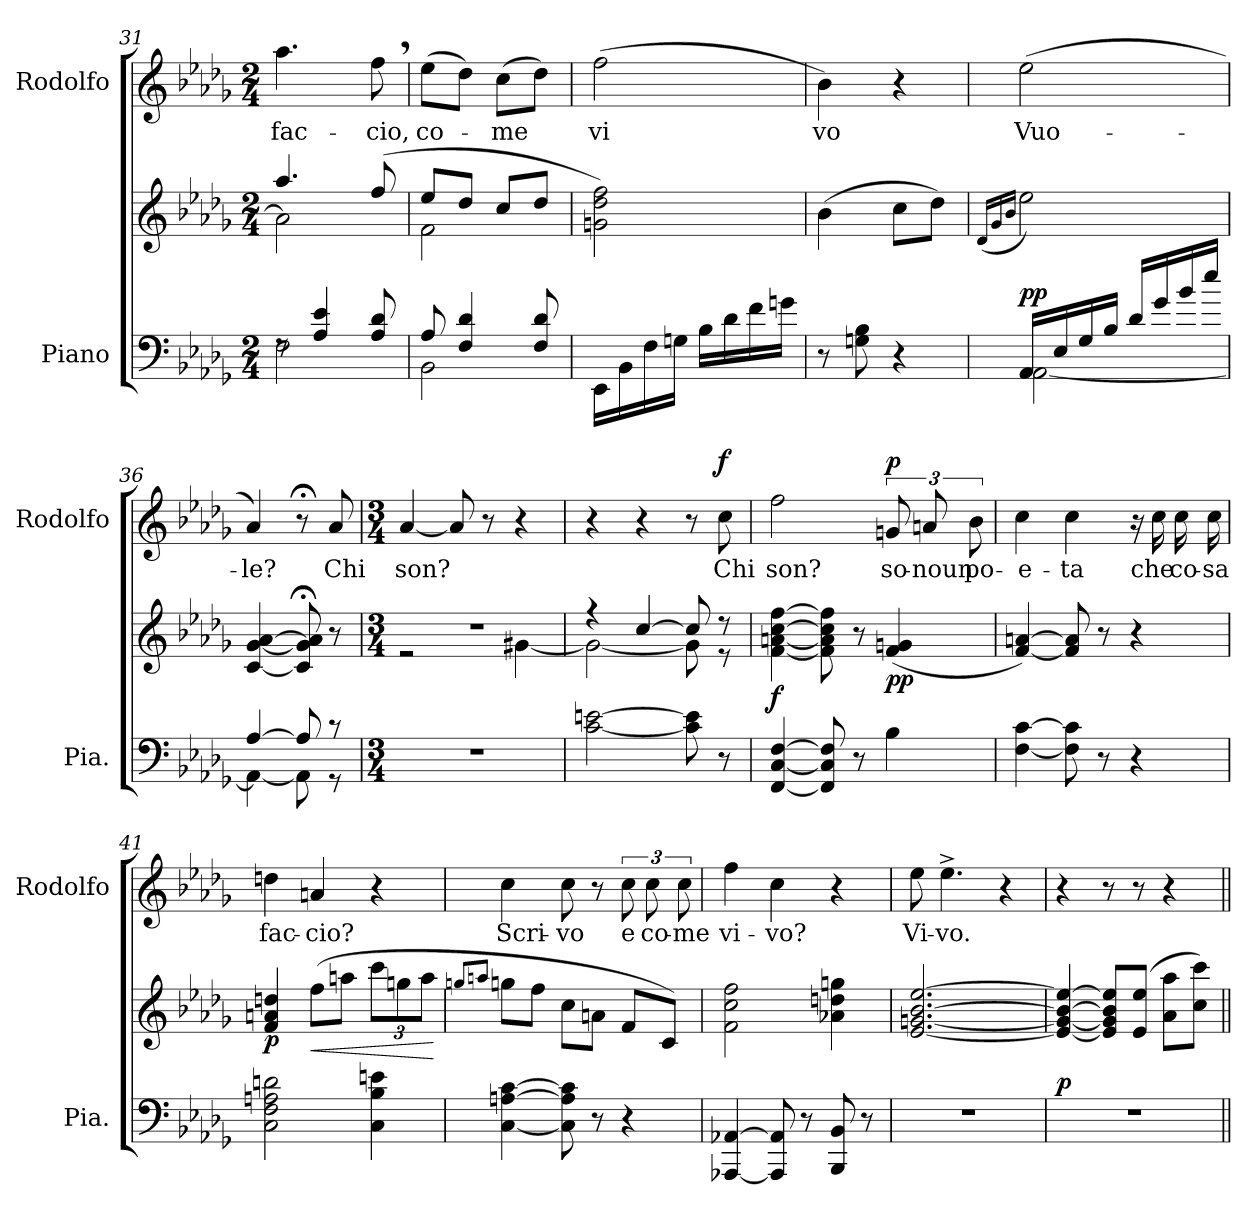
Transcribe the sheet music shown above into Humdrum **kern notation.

**kern	**kern	**dynam	**kern	**text	**dynam
*part2	*part2	*part2	*part1	*part1	*part1
*staff3	*staff2	*staff2/3	*staff1	*staff1	*staff1
*I"Piano	*	*	*I"Rodolfo	*	*
*I'Pia.	*	*	*I'Rodolfo	*	*
*clefF4	*clefG2	*	*clefG2	*	*
*k[b-e-a-d-g-]	*k[b-e-a-d-g-]	*	*k[b-e-a-d-g-]	*	*
*M2/4	*M2/4	*	*M2/4	*	*
=31	=31	=31	=31	=31	=31
*^	*^	*	*	*	*
8rF	2F\	4.aa-/	2a-\]	.	4.aa-\	fac-	.
4A-/ 4e-/	.	.	.	.	.	.	.
!	!	!	!	!LO:DY:a	!	!	!
8A-/ 8d-/	.	(8ff/	.	other-dynamics	8ff,\	-cio,	.
=32	=32	=32	=32	=32	=32	=32	=32
*	*	*	*	*	*MM58	*	*
8A-/	2BB-\	8ee-/L	2f\	.	(8ee-\L	co-	.
4F/ 4d-/	.	8dd-/J	.	.	8dd-\J)	.	.
.	.	8cc/L	.	.	(8cc\L	-me	.
8F/ 8d-/	.	8dd-/J	.	.	8dd-\J)	.	.
*v	*v	*	*	*	*	*	*
*	*v	*v	*	*	*	*
=33	=33	=33	=33	=33	=33
*	*	*	*MM63	*	*
!	!	!LO:DY:a	!	!	!
16EE-\LL	2gn\ 2dd-\ 2ff\)	other-dynamics	(2ff\	vi	.
16BB-\	.	.	.	.	.
16F\	.	.	.	.	.
16Gn\JJ	.	.	.	.	.
16B-\LL	.	.	.	.	.
16d-\	.	.	.	.	.
16f\	.	.	.	.	.
16gn\JJ	.	.	.	.	.
!!LO:PB:g=z
=34	=34	=34	=34	=34	=34
8r	(4b-\	.	4b-\)	-vo	.
8Gn\ 8B-\	.	.	.	.	.
4r	8cc\L	.	4r	.	.
.	8dd-\J)	.	.	.	.
=35	=35	=35	=35	=35	=35
*	*	*	*MM53	*	*
.	(16qd-/LL	.	.	.	.
.	16qg-/	.	.	.	.
.	16qb-/JJ	.	.	.	.
*^	*	*	*	*	*
!	!	!	!LO:DY:a=2	!	!	!LO:DY:a
16AA-/LL	[2AA-\	2ee-\)	pp	(2ee-\	Vuo-	other-dynamics
16E-/	.	.	.	.	.	.
16G-/	.	.	.	.	.	.
16B-/JJ	.	.	.	.	.	.
16d-/LL	.	.	.	.	.	.
16g-/	.	.	.	.	.	.
16b-/	.	.	.	.	.	.
16ee-/JJ	.	.	.	.	.	.
=36	=36	=36	=36	=36	=36	=36
[4A-/	4AA-\_	[4c/ [4g-/ [4a-/	.	4a-/)	-le?	.
8A-/]	8AA-\]	8c/];< 8g-/];< 8a-/];<	.	8r;<	.	.
8r	8r	8r	.	8a-/	Chi	.
*v	*v	*	*	*	*	*
=37	=37	=37	=37	=37	=37
*M3/4	*M3/4	*	*M3/4	*	*
*	*^	*	*	*	*
2.r	2.r	2r	.	[4a-/	son?	.
.	.	.	.	8a-/]	.	.
.	.	.	.	8r	.	.
.	.	[4g#X\	.	4r	.	.
=38	=38	=38	=38	=38	=38	=38
*	*	*	*	*MM70	*	*
[2c\ [2en\	4r	2g#\_	.	4r	.	.
.	[4cc/	.	.	4r	.	.
8c\] 8e\]	8cc/]	8g#\]	.	8r	.	.
!	!	!	!	!	!	!LO:DY:a
8r	8r	8r	.	8cc\	Chi	f
!!LO:LB:g=z
=39	=39	=39	=39	=39	=39	=39
!	!	!	!LO:DY:a=2	!	!	!
*	*v	*v	*	*	*	*
[4FF/ [4C/ [4F/	[4f\ [4an\ [4cc\ [4ff\	f	2ff\	son?	.
8FF/] 8C/] 8F/]	8f\] 8a\] 8cc\] 8ff\]	.	.	.	.
8r	8r	.	.	.	.
*	*	*	*MM70	*	*
!	!	!LO:DY:b	!	!	!LO:DY:a
4B-\	(4f/ 4gn/	pp	12gn/	so-	p
.	.	.	12an/	-noun	.
.	.	.	12b-\	po-	.
=40	=40	=40	=40	=40	=40
[4F\ [4c\	[4f/ [4an/)	.	4cc\	-e-	.
8F\] 8c\]	8f/] 8a/]	.	4cc\	-ta	.
8r	8r	.	.	.	.
4r	4r	.	16r	.	.
.	.	.	16cc\	che	.
.	.	.	16cc\	co-	.
.	.	.	16cc\	-sa	.
=41	=41	=41	=41	=41	=41
!	!	!LO:DY:b	!	!	!
2C\ 2F\ 2An\ 2dn\	4f/ 4an/ 4ddn/	p	4ddn\	fac-	.
!	!	!LO:HP:b	!	!	!
.	(8ff\L	<	4an/	-cio?	.
.	8aan\J	.	.	.	.
*	*Xbrackettup	*	*	*	*
4C\ 4B-\ 4en\	12ccc\L	.	4r	.	.
.	12ggn\	.	.	.	.
.	12aa\J	.	.	.	.
.	.	[	.	.	.
!!LO:LB:g=z
=42	=42	=42	=42	=42	=42
.	8qggn/L	.	.	.	.
.	8qaan/J	.	.	.	.
[4C\ [4An\ [4c\	8gg\L	.	4cc\	-Scri-	.
.	8ff\J	.	.	.	.
8C\] 8A\] 8c\]	8cc\L	.	8cc\	-vo	.
8r	8an\J	.	8r	.	.
4r	8f/L	.	12cc\	e	.
.	.	.	12cc\	co-	.
.	8c/J)	.	.	.	.
.	.	.	12cc\	-me	.
=43	=43	=43	=43	=43	=43
[4AAA-X/ [4AA-X/	2f\ 2cc\ 2ff\	.	4ff\	vi-	.
8AAA-/] 8AA-/]	.	.	4cc\	-vo?	.
8r	.	.	.	.	.
8BBB-/ 8BB-/	4a-X\ 4ddn\ 4ggn\	.	4r	.	.
8r	.	.	.	.	.
=44	=44	=44	=44	=44	=44
2.r	[2.e-/ [2.gn/ [2.b-/ [2.ee-/	.	8ee-\	Vi-	.
.	.	.	4.ee-^\	-vo.	.
.	.	.	4r	.	.
=45	=45	=45	=45	=45	=45
!	!	!LO:DY:a=2	!	!	!
2.r	4e-/_ 4g/_ 4b-/_ 4ee-/_	p	4r	.	.
.	8e-/] 8g/] 8b-/] 8ee-/]L	.	8r	.	.
.	(8e-/ 8ee-/J	.	8r	.	.
!	!	!LO:DY:a	!	!	!
.	8a-\ 8aa-\L	other-dynamics	4r	.	.
.	8cc\ 8ccc\J)	.	.	.	.
=||	=||	=||	=||	=||	=||
*-	*-	*-	*-	*-	*-
